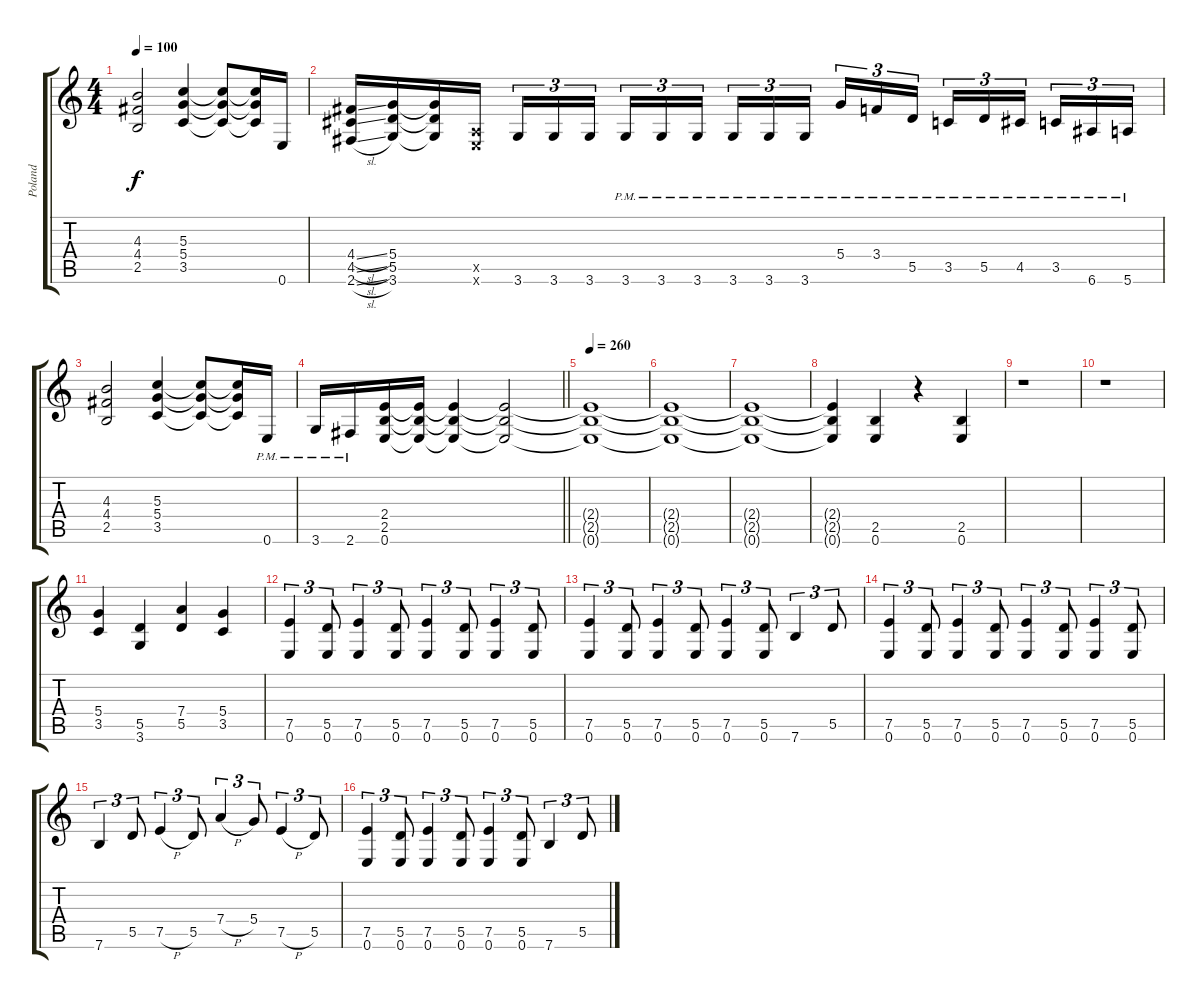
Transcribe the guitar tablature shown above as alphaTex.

\track ("Poland" "Poland") {instrument distortionguitar}
\staff {score tabs}
\tuning (E4 B3 G3 D3 A2 E2) {hide}
\ts (4 4)
\tempo 100
\clef g2
\ks c
(4.3 4.4 2.5).2{dy f} (5.3 5.4 3.5).4 (5.3{t} 5.4{t} 3.5{t}).8 (5.3{t} 5.4{t} 3.5{t}).16 0.6.16 |
(4.4{sl} 4.5{sl} 2.6{sl}).16 (5.4 5.5 3.6).16 (5.4{t} 5.5{t} 3.6{t}).16 (0.5{x} 0.6{x}).16 3.6.16{tu (3 2)} 3.6.16{tu (3 2)} 3.6.16{tu (3 2) beam splitsecondary} 3.6{pm}.16{tu (3 2)} 3.6{pm}.16{tu (3 2)} 3.6{pm}.16{tu (3 2)} 3.6{pm}.16{tu (3 2)} 3.6{pm}.16{tu (3 2)} 3.6{pm}.16{tu (3 2) beam splitsecondary} 5.4{pm}.16{tu (3 2)} 3.4{pm}.16{tu (3 2)} 5.5{pm}.16{tu (3 2)} 3.5{pm}.16{tu (3 2)} 5.5{pm}.16{tu (3 2)} 4.5{pm}.16{tu (3 2) beam splitsecondary} 3.5{pm}.16{tu (3 2)} 6.6{pm}.16{tu (3 2)} 5.6{pm}.16{tu (3 2)} |
(4.3 4.4 2.5).2 (5.3 5.4 3.5).4 (5.3{t} 5.4{t} 3.5{t}).8 (5.3{t} 5.4{t} 3.5{t}).16 0.6{pm}.16 |
\barLineRight lightlight
3.6{pm}.16 2.6{pm}.16 (2.4 2.5 0.6).16 (2.4{t} 2.5{t} 0.6{t}).16 (2.4{t} 2.5{t} 0.6{t}).4 (2.4{t} 2.5{t} 0.6{t}).2 |
\tempo 260
(2.4{t} 2.5{t} 0.6{t}).1 |
(2.4{t} 2.5{t} 0.6{t}).1 |
(2.4{t} 2.5{t} 0.6{t}).1 |
(2.4{t} 2.5{t} 0.6{t}).4 (2.5 0.6).4 r.4 (2.5 0.6).4 |
r.1 |
r.1 |
(5.4 3.5).4 (5.5 3.6).4 (7.4 5.5).4 (5.4 3.5).4 |
(7.5 0.6).4{tu (3 2)} (5.5 0.6).8{tu (3 2)} (7.5 0.6).4{tu (3 2)} (5.5 0.6).8{tu (3 2)} (7.5 0.6).4{tu (3 2)} (5.5 0.6).8{tu (3 2)} (7.5 0.6).4{tu (3 2)} (5.5 0.6).8{tu (3 2)} |
(7.5 0.6).4{tu (3 2)} (5.5 0.6).8{tu (3 2)} (7.5 0.6).4{tu (3 2)} (5.5 0.6).8{tu (3 2)} (7.5 0.6).4{tu (3 2)} (5.5 0.6).8{tu (3 2)} 7.6.4{tu (3 2)} 5.5.8{tu (3 2)} |
(7.5 0.6).4{tu (3 2)} (5.5 0.6).8{tu (3 2)} (7.5 0.6).4{tu (3 2)} (5.5 0.6).8{tu (3 2)} (7.5 0.6).4{tu (3 2)} (5.5 0.6).8{tu (3 2)} (7.5 0.6).4{tu (3 2)} (5.5 0.6).8{tu (3 2)} |
7.6.4{tu (3 2)} 5.5.8{tu (3 2)} 7.5{h}.4{tu (3 2)} 5.5.8{tu (3 2)} 7.4{h}.4{tu (3 2)} 5.4.8{tu (3 2)} 7.5{h}.4{tu (3 2)} 5.5.8{tu (3 2)} |
(7.5 0.6).4{tu (3 2)} (5.5 0.6).8{tu (3 2)} (7.5 0.6).4{tu (3 2)} (5.5 0.6).8{tu (3 2)} (7.5 0.6).4{tu (3 2)} (5.5 0.6).8{tu (3 2)} 7.6.4{tu (3 2)} 5.5.8{tu (3 2)}
